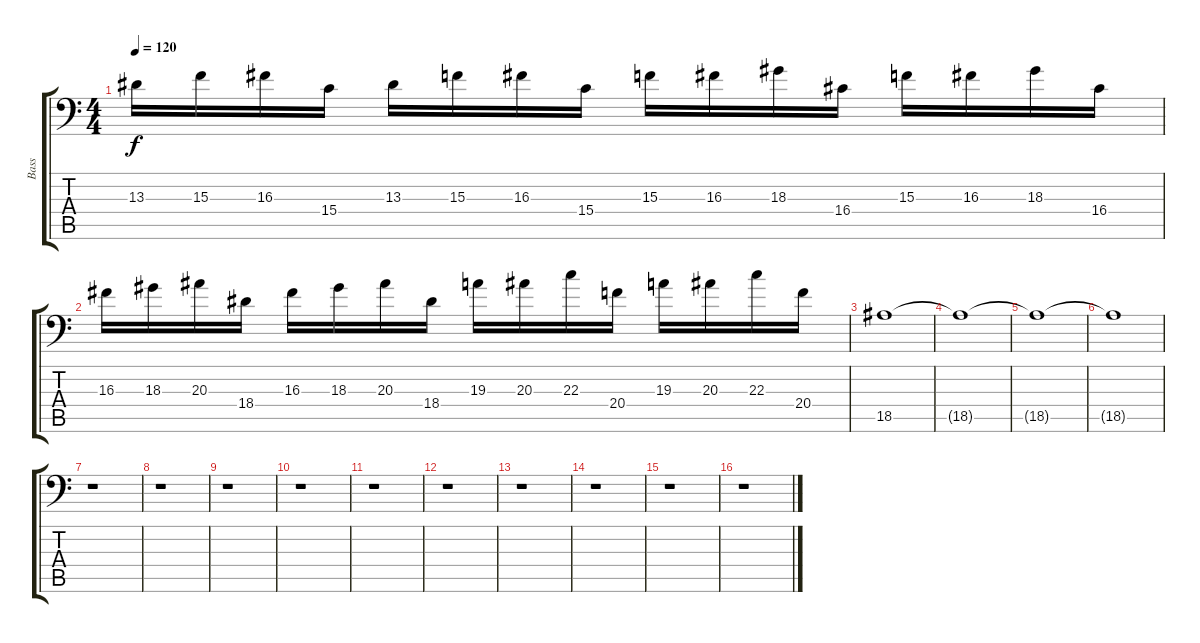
\track ("Bass" "Bass") {instrument electricbassfinger}
\staff {score tabs}
\tuning (C3 G2 D2 A1 E1 B0) {hide}
\ts (4 4)
\tempo 120
\clef f4
\ks c
13.3.16{dy f} 15.3.16 16.3.16 15.4.16 13.3.16 15.3.16 16.3.16 15.4.16 15.3.16 16.3.16 18.3.16 16.4.16 15.3.16 16.3.16 18.3.16 16.4.16 |
16.3.16 18.3.16 20.3.16 18.4.16 16.3.16 18.3.16 20.3.16 18.4.16 19.3.16 20.3.16 22.3.16 20.4.16 19.3.16 20.3.16 22.3.16 20.4.16 |
18.5.1 |
18.5{t}.1 |
18.5{t}.1 |
18.5{t}.1 |
r.1 |
r.1 |
r.1 |
r.1 |
r.1 |
r.1 |
r.1 |
r.1 |
r.1 |
r.1
